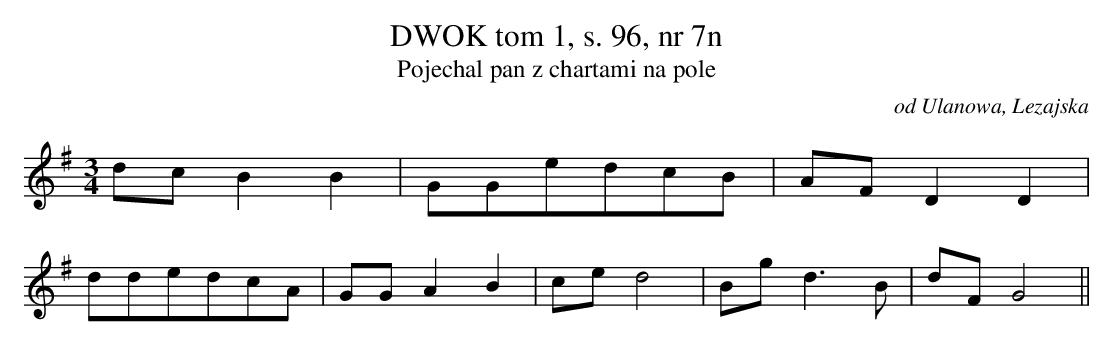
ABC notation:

X:1
T:DWOK tom 1, s. 96, nr 7n
T:Pojechal pan z chartami na pole
O:od Ulanowa, Lezajska
M:3/4
L:1/8
K:G
dcB2B2 | GGedcB |AFD2D2 |
 ddedcA |GGA2B2 | ced4 | Bgd3B | dFG4||
